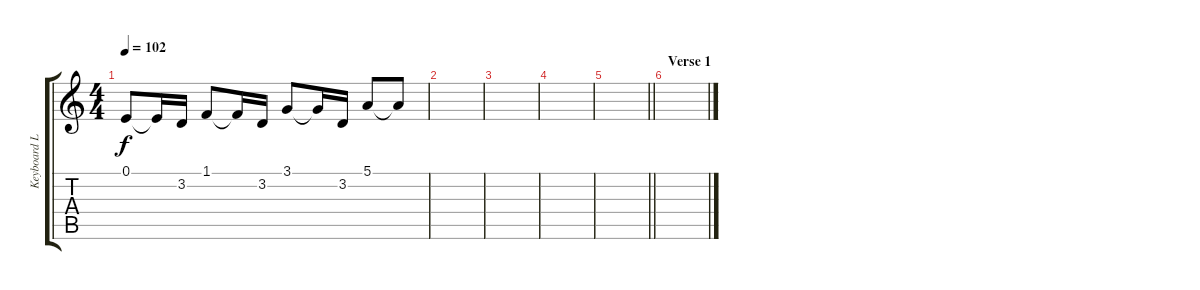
\track ("Keyboard Left" "Keyboard L") {instrument acousticgrandpiano}
\staff {score tabs}
\tuning (E4 B3 G3 D3 A2 E2) {hide}
\ts (4 4)
\tempo 102
\clef g2
\ks c
0.1.8{dy f} 0.1{t}.16 3.2.16 1.1.8 1.1{t}.16 3.2.16 3.1.8 3.1{t}.16 3.2.16 5.1.8 5.1{t}.8 |
|
|
|
\barLineRight lightlight
|
\section ("" "Verse 1")
